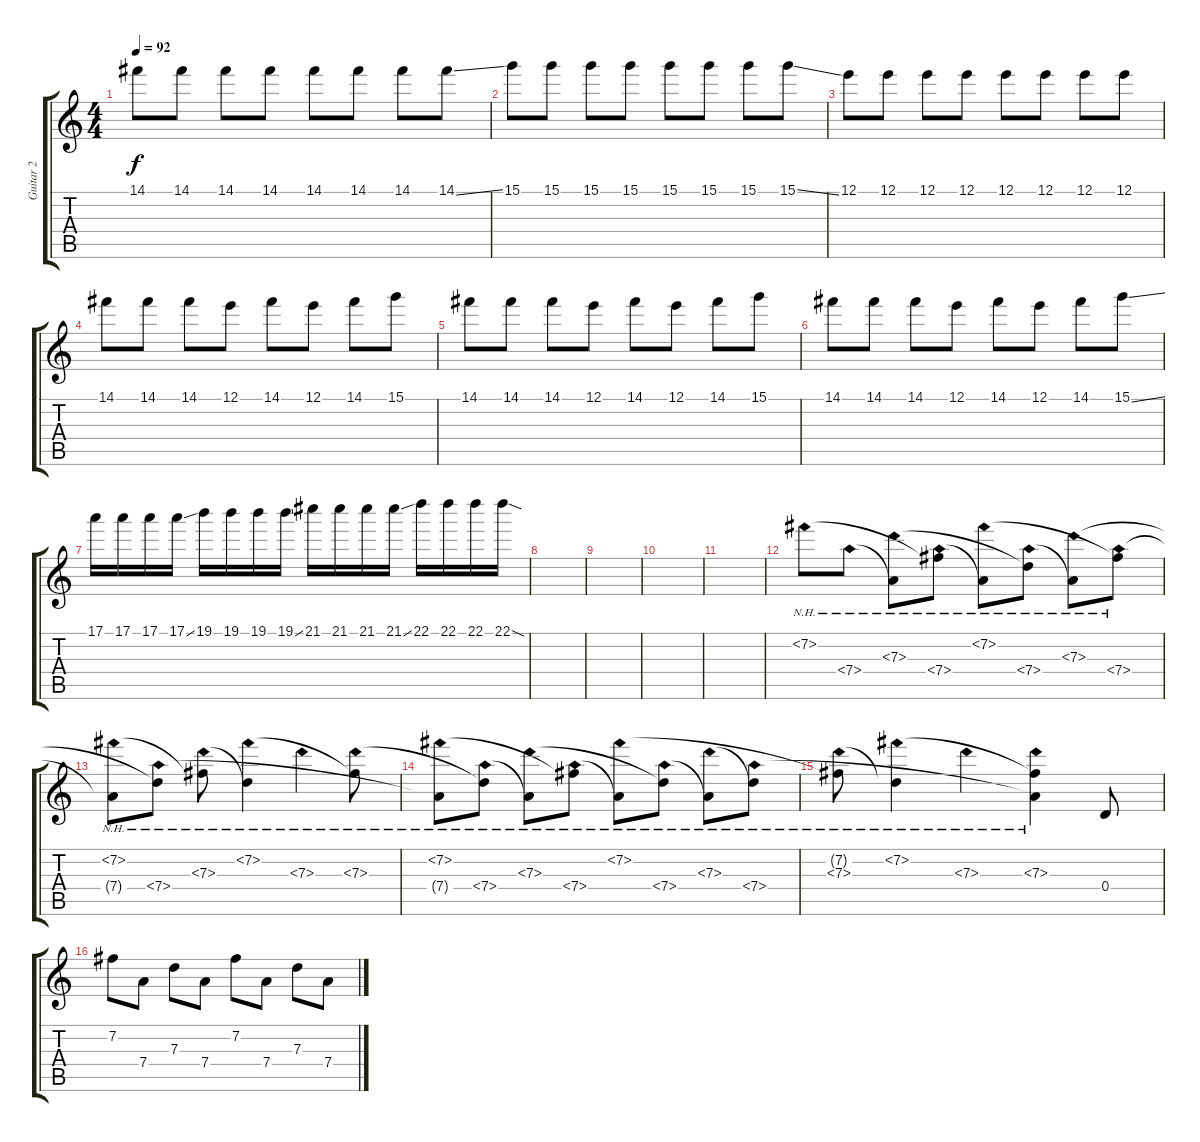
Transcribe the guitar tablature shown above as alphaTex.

\track ("Guitar 2" "Guitar 2") {instrument electricguitarclean}
\staff {score tabs}
\tuning (E4 B3 G3 D3 A2 E2) {hide}
\ts (4 4)
\tempo 92
\clef g2
\ks c
14.1.8{dy f} 14.1.8 14.1.8 14.1.8 14.1.8 14.1.8 14.1.8 14.1{ss}.8 |
15.1.8 15.1.8 15.1.8 15.1.8 15.1.8 15.1.8 15.1.8 15.1{ss}.8 |
12.1.8 12.1.8 12.1.8 12.1.8 12.1.8 12.1.8 12.1.8 12.1.8 |
14.1.8 14.1.8 14.1.8 12.1.8 14.1.8 12.1.8 14.1.8 15.1.8 |
14.1.8 14.1.8 14.1.8 12.1.8 14.1.8 12.1.8 14.1.8 15.1.8 |
14.1.8 14.1.8 14.1.8 12.1.8 14.1.8 12.1.8 14.1.8 15.1{ss}.8 |
17.1.16 17.1.16 17.1.16 17.1{ss}.16 19.1.16 19.1.16 19.1.16 19.1{ss}.16 21.1.16 21.1.16 21.1.16 21.1{ss}.16 22.1.16 22.1.16 22.1.16 22.1{sod}.16 |
|
|
|
|
7.2{nh}.8{volume 13 instrument electricguitarclean} 7.4{nh}.8 (7.3{nh} 7.4{t}).8 (7.2{t} 7.4{nh}).8 (7.2{nh} 7.4{t}).8 (7.3{t} 7.4{nh}).8 (7.3{nh} 7.4{t}).8 (7.2{t} 7.4{nh}).8 |
(7.2{nh} 7.4{t}).8 (7.3{t} 7.4{nh}).8 (7.2{t} 7.3{nh}).8 (7.2{nh} 7.3{t}).4 7.3{nh}.4 (7.2{t} 7.3{nh}).8 |
(7.2{nh} 7.4{t}).8 (7.3{t} 7.4{nh}).8 (7.3{nh} 7.4{t}).8 (7.2{t} 7.4{nh}).8 (7.2{nh} 7.4{t}).8 (7.3{t} 7.4{nh}).8 (7.3{nh} 7.4{t}).8 (7.3{t} 7.4{nh}).8 |
(7.2{t} 7.3{nh}).8 (7.2{nh} 7.3{t}).4 7.3{nh}.4 (7.2{t} 7.3{nh} 7.4{t}).4 0.4.8 |
7.2.8 7.4.8 7.3.8 7.4.8 7.2.8 7.4.8 7.3.8 7.4.8
